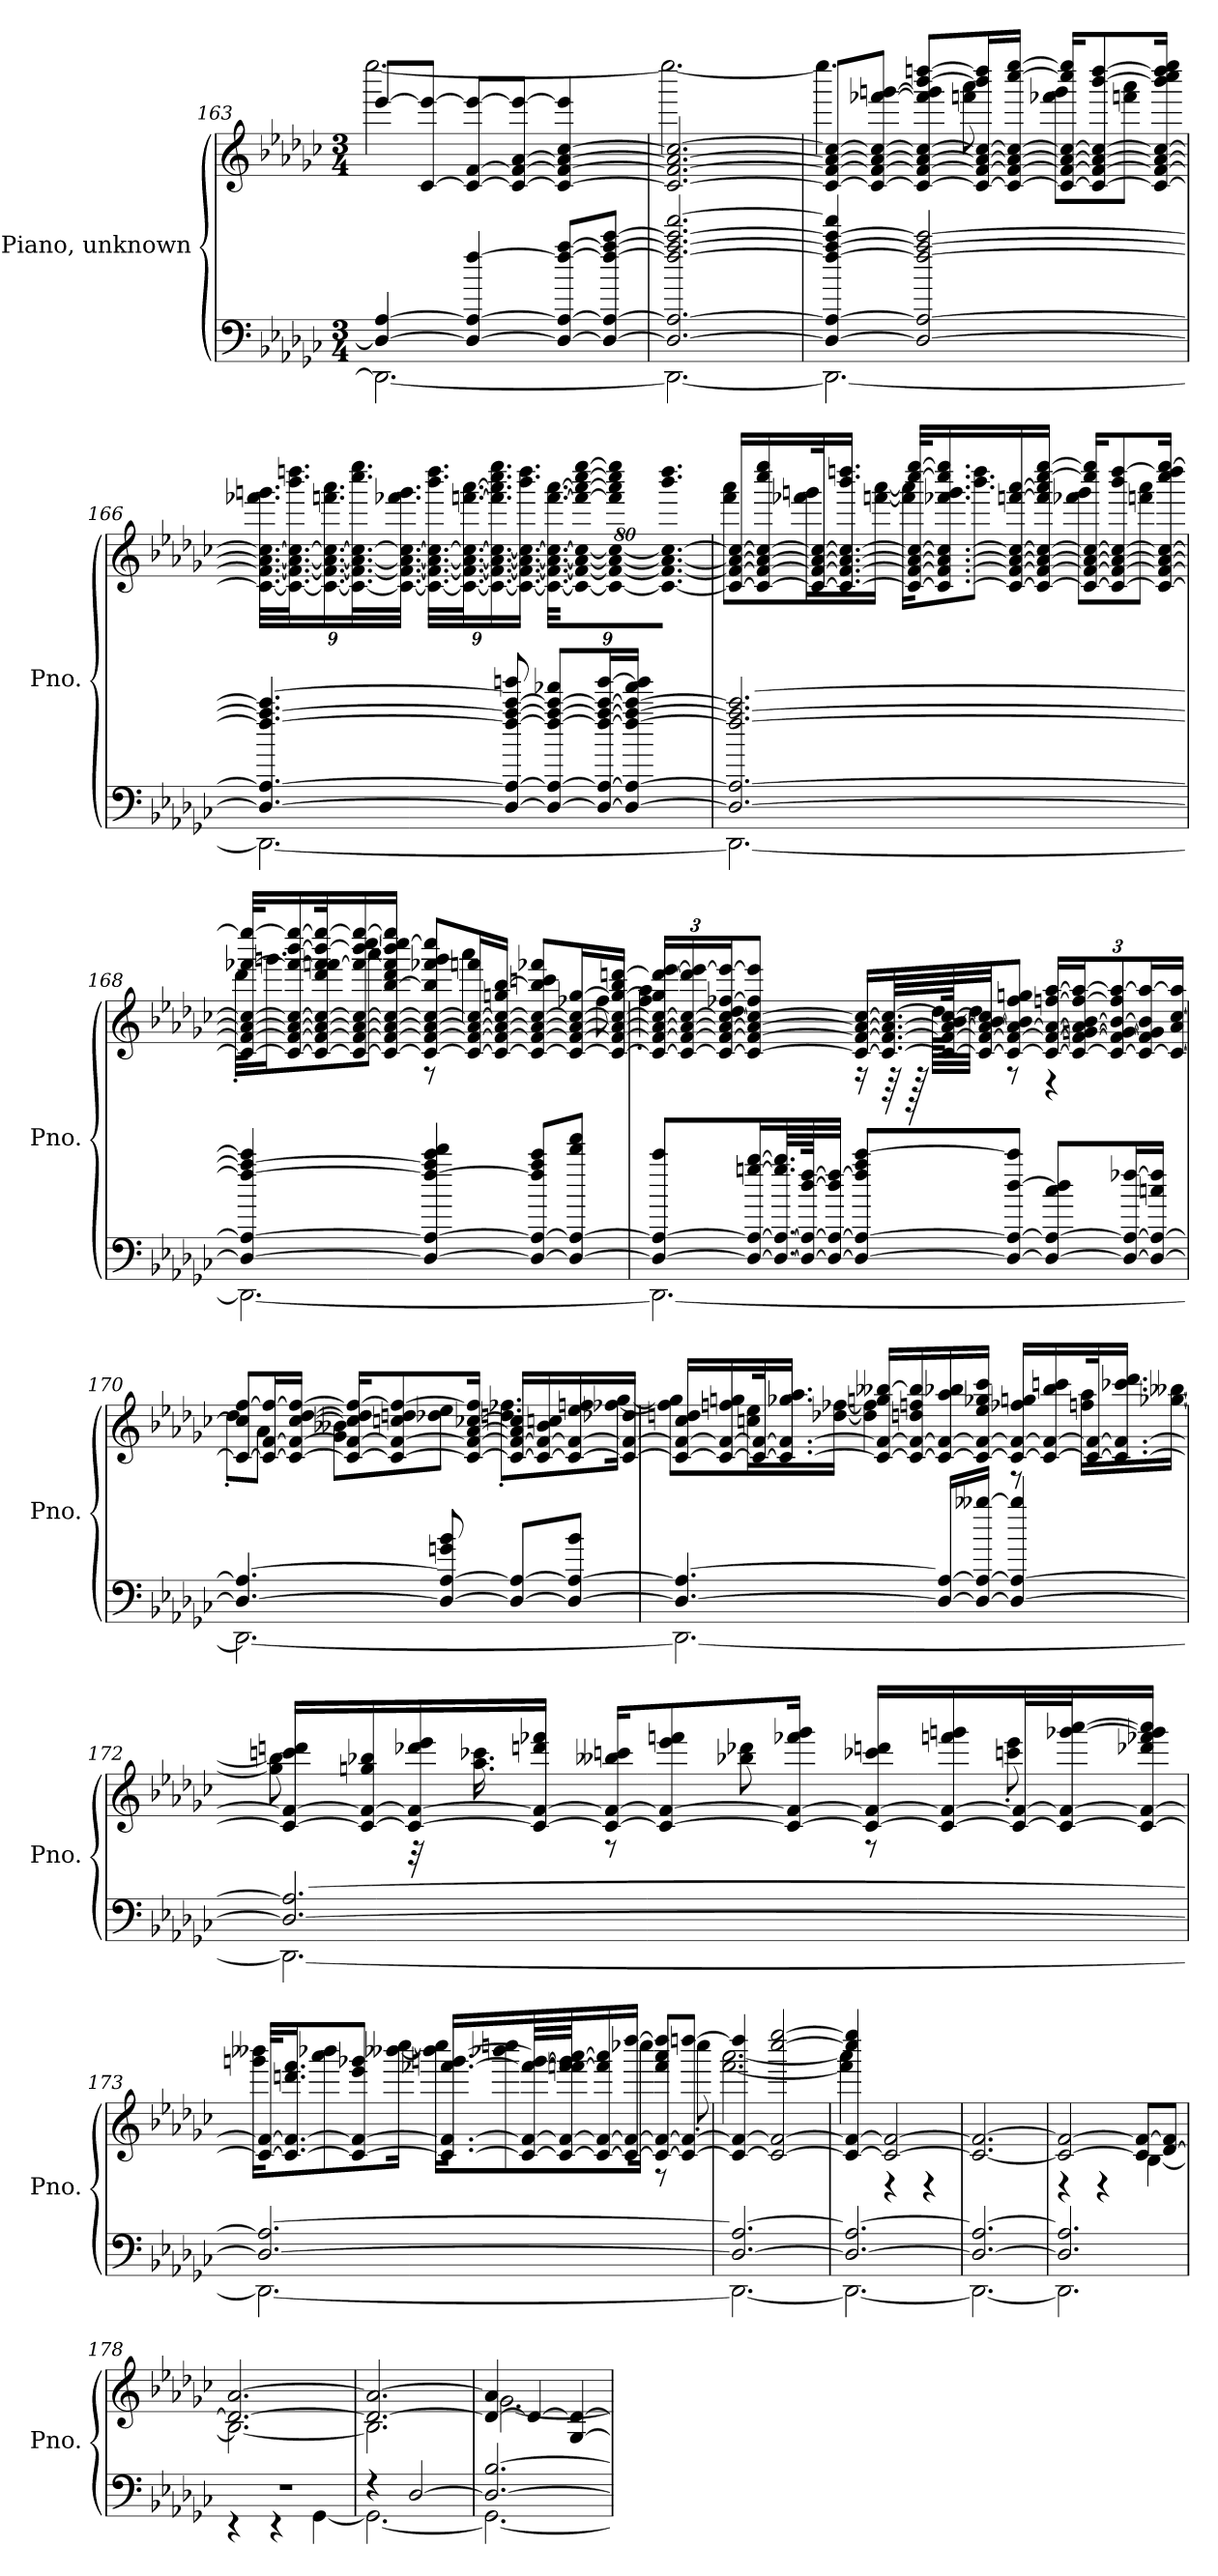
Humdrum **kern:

**kern	**kern
*part1	*part1
*staff2	*staff1
*I"Piano, unknown	*
*I'Pno.	*
!!LO:LB:g=z
*clefF4	*clefG2
*k[b-e-a-d-g-c-]	*k[b-e-a-d-g-c-]
*M3/4	*M3/4
=163	=163
*^	*^
4D-/_ [4A-/	2.DD-\_	[8eee-/L	[2.eeee-\
.	.	[8c-/ 8eee-/_J	.
4D-/_ 4A-/_ [4ff/	.	8c-/_ [8f/ 8eee-/_L	.
.	.	8c-/_ 8f/_ [8a-/ 8eee-/_J	.
8D-/_ 8A-/_ 8ff/_ [8aa-/L	.	4c-/_ 4f/_ 4a-/_ [4cc-/ 4eee-/]	.
8D-/_ 8A-/_ 8ff/_ 8aa-/_ [8ccc-/J	.	.	.
=164	=164	=164	=164
2.D-/_ 2.A-/_ 2.ff/_ 2.aa-/_ 2.ccc-/_ [2.fff/	2.DD-\_	2.c-/_ 2.f/_ 2.a-/_ 2.cc-/_	2.eeee-\_
=165	=165	=165	=165
4D-/_ 4A-/_ 4ff/_ 4aa-/_ 4ccc-/_ 4fff/]	2.DD-\_	8c-/_ 8f/_ 8a-/_ 8cc-/_L	4.eeee-\]
.	.	8c-/_ 8f/_ 8a-/_ 8cc-/_ [8fff-X/ [8gggn/J	.
2D-/_ 2A-/_ 2ff/_ 2aa-/_ 2ccc-/_	.	8c-/_ 8f/_ 8a-/_ 8cc-/_ 8fff-/] 8ggg/] [8bbb-/ [8ddddn/L	.
.	.	16c-/_ 16f/_ 16a-/_ 16cc-/_ 16bbb-/] 16dddd/]L	8fffn\ 8aaa-\
.	.	16c-/_ 16f/_ 16a-/_ 16cc-/_ [16cccc-/ [16eeee-/JJ	.
.	.	16c-/_ 16f/_ 16a-/_ 16cc-/_ 16cccc-/] 16eeee-/]KL	8fff-X\ 8ggg\L
.	.	8c-/_ 8f/_ 8a-/_ 8cc-/_ [8bbb-/ [8dddd/	.
.	.	.	8fffn\ 8aaa-\J
.	.	16c-/_ 16f/_ 16a-/_ 16cc-/_ 16bbb-/] 16cccc-/ 16dddd/] 16eeee-/Jk	.
*	*	*v	*v
!!LO:LB:g=z
=166	=166	=166
*	*	*Xbrackettup
4.D-/_ 4.A-/_ 4.ff/_ 4.aa-/_ 4.ccc-/_	2.DD-\_	36.c-\_ 36.f\_ 36.a-\_ 36.cc-\_ 36.fff-X\ 36.gggn\LLL
.	.	36.c-\_ 36.f\_ 36.a-\_ 36.cc-\_ 36.bbb-\ 36.ddddn\J
.	.	18.c-\_ 18.f\_ 18.a-\_ 18.cc-\_ 18.fffn\ 18.aaa-\
.	.	36.c-\_ 36.f\_ 36.a-\_ 36.cc-\_ 36.cccc-\ 36.eeee-\L
.	.	36.c-\_ 36.f\_ 36.a-\_ 36.cc-\_ 36.fff-X\ 36.ggg\JJJ
.	.	36.c-\_ 36.f\_ 36.a-\_ 36.cc-\_ 36.bbb-\ 36.dddd\LLL
.	.	36.c-\_ 36.f\_ 36.a-\_ 36.cc-\_ [36.fffn\ [36.aaa-\J
.	.	18.c-\_ 18.f\_ 18.a-\_ 18.cc-\_ 18.fff\] 18.aaa-\] 18.cccc-\ 18.eeee-\
8D-/_ 8A-/_ 8ff/_ 8aa-/_ 8ccc-/_ 8gggn/	.	.
.	.	18.c-\_ 18.f\_ 18.a-\_ 18.cc-\_ 18.bbb-\ 18.dddd\JJ
8D-/_ 8A-/_ 8ff/_ 8aa-/_ 8ccc-/_ 8fff-X/L	.	36.c-\_ 36.f\_ 36.a-\_ 36.cc-\_ [36.fff\ [36.aaa-\KKL
!	!	!LO:N:vis=8
.	.	640%71c-\_ 640%71f\_ 640%71a-\_ 640%71cc-\_ 640%71fff\_ 640%71aaa-\_ [640%71cccc-\ [640%71eeee-\
16D-/_ 16A-/_ 16ff/_ 16aa-/_ 16ccc-/_ [16ggg/L	.	.
!	!	!LO:N:vis=64
.	.	640%9c-\_ 640%9f\_ 640%9a-\_ 640%9cc-\_ 640%9fff\] 640%9aaa-\] 640%9cccc-\] 640%9eeee-\]KKL
.	.	18.c-\_ 18.f\_ 18.a-\_ 18.cc-\_ 18.bbb-\ 18.dddd\JJ
16D-/_ 16A-/_ 16ff/_ 16aa-/_ 16ccc-/_ 16fff-/ 16ggg/]JJ	.	.
!!LO:LB:g=z
=167	=167	=167
*	*	*^
2.D-/_ 2.A-/_ 2.ff/_ 2.aa-/_ 2.ccc-/_	2.DD-\_	16c-/_ 16f/_ 16a-/_ 16cc-/_LL	8fff\ 8aaa-\L
.	.	16c-/_ 16f/_ 16a-/_ 16cc-/_ 16cccc-/ 16eeee-/	.
.	.	32c-/_ 32f/_ 32a-/_ 32cc-/_K	16fff-X\ 16gggn\L
.	.	16.c-/_ 16.f/_ 16.a-/_ 16.cc-/_ 16.bbb-/ 16.ddddn/JJ	.
.	.	.	[16fffn\ [16aaa-\JJ
.	.	32c-/_ 32f/_ 32a-/_ 32cc-/_ [32cccc-/ [32eeee-/KLL	16fff\] 16aaa-\]KL
.	.	16.c-/_ 16.f/_ 16.a-/_ 16.cc-/_ 16.fff-X/ 16.ggg/ 16.cccc-/] 16.eeee-/]	.
.	.	.	8.bbb-\ 8.dddd\J
.	.	16c-/_ 16f/_ 16a-/_ 16cc-/_ [16fffn/ [16aaa-/	.
.	.	16c-/_ 16f/_ 16a-/_ 16cc-/_ 16fff/] 16aaa-/] [16cccc-/ [16eeee-/JJ	.
.	.	16c-/_ 16f/_ 16a-/_ 16cc-/_ 16cccc-/] 16eeee-/]KL	8fff-X\ 8ggg\L
.	.	8c-/_ 8f/_ 8a-/_ 8cc-/_ 8bbb-/ [8dddd/	.
.	.	.	8fffn\ 8aaa-\J
.	.	16c-/_ 16f/_ 16a-/_ 16cc-/_ 16cccc-/ 16dddd/] [16eeee-/Jk	.
!!LO:PB:g=z	!!
=168	=168	=168	=168
4D-/_ 4A-/_ 4ff/_ 4aa-/_ 4ccc-/]	2.DD-\_	32c-/_ 32f/_ 32a-/_ 32cc-/_ [32fff-X/ 32eeee-/_KLL	32ddd-'\KLL
.	.	16c-/_ 16f/_ 16a-/_ 16cc-/_ 16fff-/_ [16bbb-/ 16eeee-/_	16.gggn\J
.	.	32c-/_ 32f/_ 32a-/_ 32cc-/_ 32ddd-/ 32fff-/] [32fffn/ 32bbb-/_ 32eeee-/_K	.
.	.	16c-/_ 16f/_ 16a-/_ 16cc-/_ 16fff/_ 16bbb-/_ [16cccc-/ 16eeee-/_	8aaa-\J
.	.	16c-/_ 16f/_ 16a-/_ 16cc-/_ [16bb-/ 16ddd-/ 16fff/] 16bbb-/] 16cccc-/_ 16eeee-/]JJ	.
4D-/_ 4A-/_ 4ff/_ 4aa-/] 4ccc-/ 4ddd-/	.	8c-/_ 8f/_ 8a-/_ 8cc-/_ 8bb-/] 8fff-X/ 8ggg/ 8cccc-/]L	8r
.	.	16c-/_ 16f/_ 16a-/_ 16cc-/_ 16fffn/L	4aaa-\
.	.	16c-/_ 16f/_ 16a-/_ 16cc-/_ 16ggn/ [16bb-/JJ	.
8D-/_ 8A-/_ 8ff/] 8aa-/ 8ccc-/L	.	8c-/_ 8f/_ 8a-/_ 8cc-/_ 8bb-/] 8cccn/ 8fff-X/L	.
8D-/_ 8A-/_ 8ddd-/ 8fff/J	.	16c-/_ 16f/_ 16a-/_ 16cc-/_ [16gg/L	8ff-X\
.	.	16c-/_ 16f/_ 16a-/_ 16cc-/_ 16gg/_ 16bb-/ [16dddn/JJ	.
!!LO:LB:g=z	!!
=169	=169	=169	=169
8D-/_ 8A-/_ 8ccc-/L	2.DD-\_	24c-/_ 24f/_ 24a-/_ 24cc-/_ 24gg/] 24ddd/_ [24eee-/LL	4ff\' 4aa-\'
.	.	24c-/_ 24f/_ 24a-/_ 24cc-/_ 24ddd/] 24eee-/_	.
.	.	24c-/_ 24f/_ 24a-/_ 24cc-/_ 24dd-/ [24ff-X/ 24eee-/_J	.
16D-/_ 16A-/_ [16ggn/ [16bb-/L	.	8c-/_ 8f/_ 8a-/_ 8cc-/_ 8ff-/] 8eee-/]J	.
64.D-/_ 64.A-/_ 64.gg/] 64.bb-/]LL	.	.	.
128D-/_ 128A-/_ [128dd-/ [128ff/JK	.	.	.
32D-/_ 32A-/_ 32dd-/] 32ff/_JJJ	.	.	.
8D-/_ 8A-/_ 8ff/] 8aa-/ [8ccc-/L	.	16c-/_ 16f/_ 16a-/_ 16cc-/_LL	16r
.	.	64.c-/_ 64.f/_ 64.a-/_ 64.cc-/_LL	64r
.	.	.	128r
.	.	128c-/_ 128f/_ 128a-/_ [128b-/ 128cc-/_JK	[128dd-\KKLLL
.	.	32c-/_ 32f/_ 32a-/_ 32b-/_ 32cc-/]JJ	32dd-\JJJ]
8D-/_ 8A-/_ [8dd-/ 8ccc-/]J	.	8c-/_ 8f/_ 8a-/_ 8b-/] 8ff-/ 8ggn/J	8r
8D-/_ 8A-/_ 8cc-/ 8dd-/]L	.	24c-/_ 24f/_ 24a-/_ [24ffn/ [24aa-/LL	4r
.	.	24c-/_ 24f/_ [24gn/ 24a-/] [24b-/ 24ff/_ 24aa-/_J	.
.	.	12c-/_ 12f/_ 12g/_ 12b-/_ 12ff/] 12aa-/_	.
16D-/_ 16A-/_ [16ff-X/L	.	.	.
.	.	24c-/_ 24f/] 24g/] 24b-/] 24aa-/_L	.
16D-/_ 16A-/_ 16ccn/ 16ff-/]JJ	.	.	.
.	.	24c-/_ 24a-/ [24cc-/ 24aa-/]JJ	.
!!LO:LB:g=z	!!
=170	=170	=170	=170
4.D-/_ 4.A-/_	2.DD-\_	8c-/_ 8cc-/] [8ff/L	8dd-'\L
.	.	16c-/_ [16f/ 16ff/_L	8a-\J
.	.	16c-/_ 16f/_ [16cc-/ [16dd-/ 16ff/_JJ	.
.	.	16c-/_ 16f/_ 16cc-/] 16dd-/] 16ff/_KL	8g-\ 8b--X\L
.	.	8c-/_ 8f/_ 8ccn/ 8ddn/ 8ff/_	.
8D-/_ 8A-/_ 8gn/ 8b-/	.	.	8dd-X\ 8ee-\J
.	.	16c-/_ 16f/_ [16a-/ [16cc-X/ 16ff/]Jk	.
8D-/_ 8A-/_L	.	16c-/_ 16f/_ 16a-/] 16cc-/]LL	8.ddn\' 8.ff-X\'L
.	.	16c-/_ 16f/_ 16b--/ 16ccn/	.
8D-/_ 8A-/_ 8b-/J	.	16c-/_ 16f/_ 16ee-/ 16ffn/	.
.	.	16c-/_ 16f/_ 16dd-X/JJ	[16ff-X\ [16gg-\Jk
!!LO:LB:g=z	!!
=171	=171	=171	=171
4.D-/_ 4.A-/_	2.DD-\_	16c-/_ 16f/_ 16cc-/ 16ddn/LL	8ff-\] 8gg-\]L
.	.	16c-/_ 16f/_ 16ffn/ 16ggn/	.
.	.	32c-/_ 32f/_K	16ccn\ 16ee-\L
.	.	16.c-/_ 16.f/_ 16.gg-X/ 16.aa-/JJ	.
.	.	.	[16dd-X\ [16ff-X\JJ
.	.	16c-/_ 16f/_ 16ggn/ [16bb--X/LL	4dd-\] 4ff-\]
.	.	16c-/_ 16f/_ 16ddn/ 16ffn/ 16bb--/]	.
16D-/_ 16A-/_LL	.	16c-/_ 16f/_ 16aa-/ 16bb-X/	.
16D-/_ 16A-/_ [16bb--X/JJ	.	16c-/_ 16f/_ 16ee-/ 16gg-X/ 16ccc-/JJ	.
4D-/_ 4A-/_ 4bb--/]	.	16c-/_ 16f/_ 16ff-X/ 16ggn/LL	8r
.	.	16c-/_ 16f/_ 16bb-/ 16cccn/	.
.	.	32c-/_ 32f/_K	16ffn\ 16aa-\LL
.	.	16.c-/_ 16.f/_ 16.ccc-X/ 16.ddd-/JJ	.
.	.	.	[16gg-X\ [16bb--X\JJ
!!LO:LB:g=z	!!
=172	=172	=172	=172
2.D-/_ 2.A-/_	2.DD-\_	16c-/_ 16f/_ 16cccn/ 16dddn/LL	8gg-\] 8bb--\]
.	.	16c-/_ 16f/_ 16ggn/ 16bb-X/	.
.	.	16c-/_ 16f/_ 16ddd-X/ 16eee-/	32r
.	.	.	16.aa-\ 16.ccc-X\
.	.	16c-/_ 16f/_ 16dddn/ 16fff-X/JJ	.
.	.	16c-/_ 16f/_ 16bb--X/ 16cccn/KL	8r
.	.	8c-/_ 8f/_ 8eee-/ 8fffn/	.
.	.	.	8bb-X\ 8ddd-X\
.	.	16c-/_ 16f/_ 16fff-X/ 16ggg-/Jk	.
.	.	16c-/_ 16f/_ 16ccc-X/ 16dddn/LL	8r
.	.	16c-/_ 16f/_ 16fffn/ 16gggn/	.
.	.	32c-/_ 32f/_L	8cccn\' 8eee-\'
.	.	32c-/_ 32f/_ [32ggg-X/ [32aaa-/J	.
.	.	16c-/_ 16f/_ 16ddd-X/ 16fff-X/ 16ggg-/] 16aaa-/]JJ	.
!!LO:LB:g=z	!!
=173	=173	=173	=173
2.D-/_ 2.A-/_	2.DD-\_	32c-/_ 32f/_KLL	16gggn\ 16bbb--X\KL
.	.	16.c-/_ 16.f/_ 16.dddn/ 16.fff/J	.
.	.	.	8aaa-\ 8bbb-X\
.	.	8c-/_ 8f/_ 8eee-/ 8ggg-X/J	.
.	.	.	[16bbb--X\ [16cccc-\Jk
.	.	16.c-/_ 16.f/_ [16.fff-X/ [16.gggn/LL	16bbb--\] 16cccc-\]KL
.	.	.	8bbb-X\ 8ccccn\
.	.	64c-/_ 64f/_ 64fff-/_ 64ggg/_LL	.
.	.	64c-/_ 64f/_ 64fff-/] [64fffn/ 64ggg/] [64aaa-/JJ	.
.	.	16c-/_ 16f/_ 16fff/] 16aaa-/]	.
.	.	16c-/_ 16f/_ [16dddd-/JJ	16cccc-X\Jk
.	.	8c-/_ 8f/_ 8fff/ 8aaa-/ 8dddd-/]L	8r
.	.	8c-/_ 8f/_ [8ddddn/J	8cccc-'\
=174	=174	=174	=174
2.D-/_ 2.A-/_	2.DD-\_	4c-/_ 4f/_ 4dddd/]	[2.fff\ [2.aaa-\
.	.	2c-/_ 2f/_ [2cccc-/ [2eeee-/	.
=175	=175	=175	=175
2.D-/_ 2.A-/_	2.DD-\_	4c-/_ 4f/_ 4cccc-/] 4eeee-/]	4fff\] 4aaa-\]
.	.	2c-/_ 2f/_	4r
.	.	.	4r
*	*	*v	*v
!!LO:PB:g=z
=176	=176	=176
2.D-/_ 2.A-/_	2.DD-\_	2.c-/_ 2.f/_
=177	=177	=177
*	*	*^
2.D-/] 2.A-/]	2.DD-\]	2c-/_ 2f/_	4r
.	.	.	4r
.	.	8c-/] 8f/_L	[4B-\
.	.	[8d-/ 8f/]J	.
=178	=178	=178	=178
2.r	4r	2.d-/_ [2.a-/	2.B-\_
.	4r	.	.
.	[4GG-\	.	.
=179	=179	=179	=179
4r	2.GG-\_	2.d-/_ 2.a-/_	2.B-\]
[2D-/	.	.	.
=180	=180	=180	=180
2.D-/_ [2.B-/	2.GG-\_	4d-/_ 4a-/]	[2.g-\
.	.	4d-/_	.
.	.	[4G-/ 4d-/_	.
*v	*v	*	*
*	*v	*v
=	=
*-	*-
